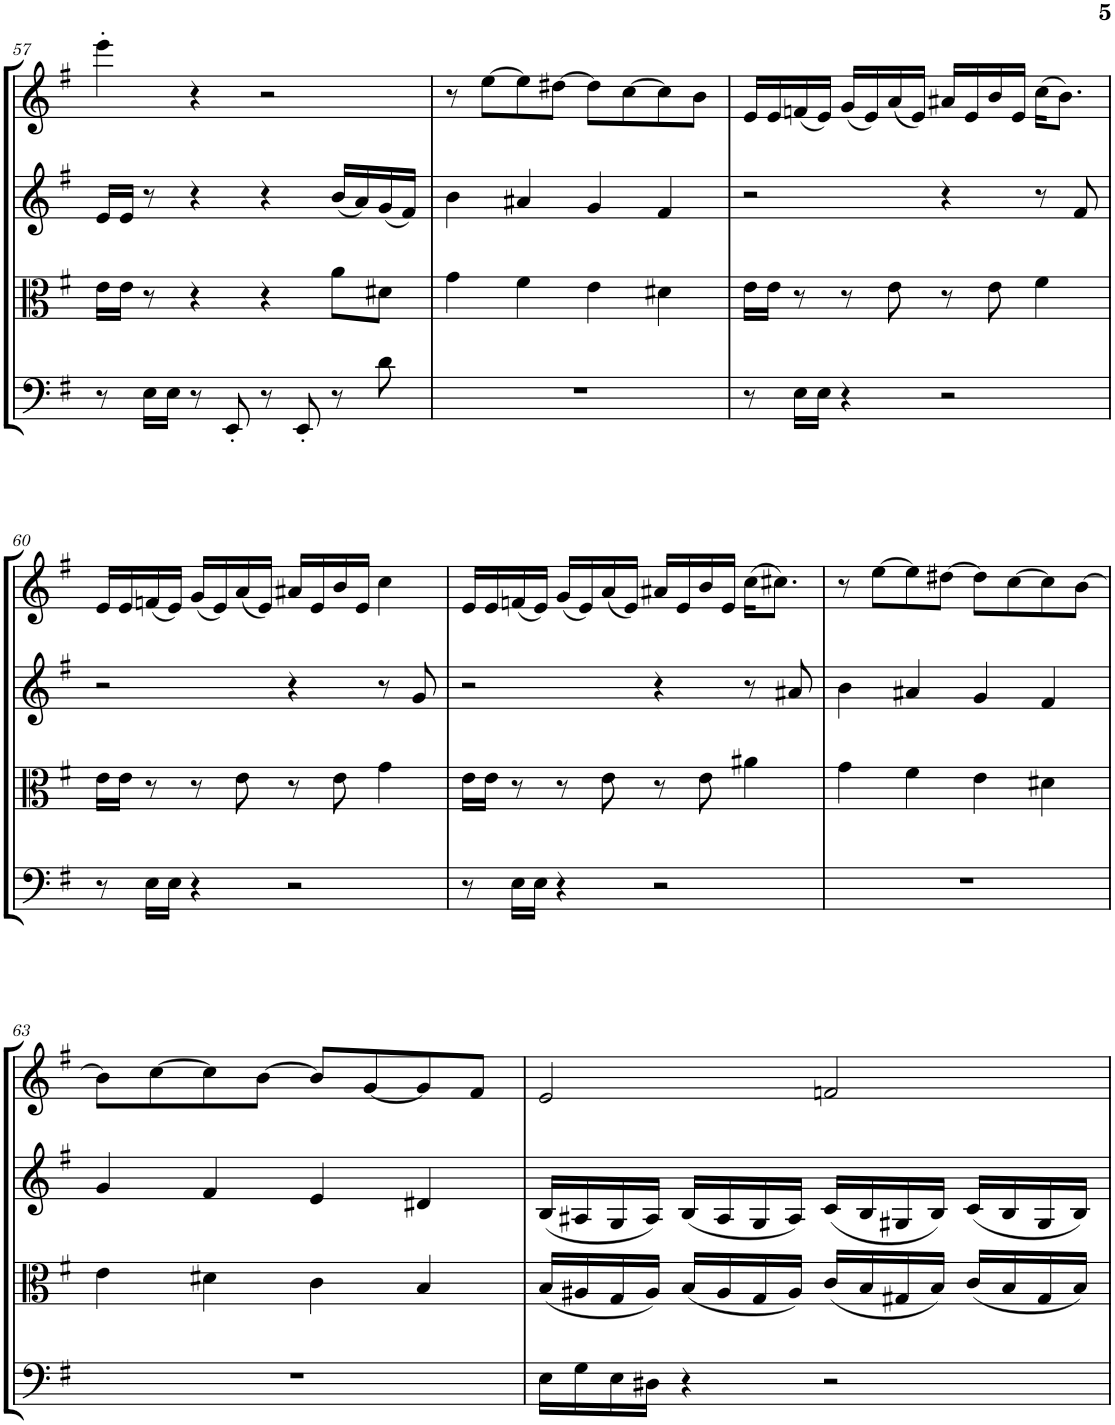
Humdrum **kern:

**kern	**kern	**kern	**kern
*part4	*part3	*part2	*part1
*staff4	*staff3	*staff2	*staff1
*I"チェロ	*I"ヴィオラ	*I"ヴァイオリン第2	*I"ヴァイオリン第1
!!LO:PB:g=z
*clefF4	*clefC3	*clefG2	*clefG2
*k[f#]	*k[f#]	*k[f#]	*k[f#]
*M4/4	*M4/4	*M4/4	*M4/4
=57	=57	=57	=57
8r	16e\LL	16e/LL	4eee'\
.	16e\JJ	16e/JJ	.
16E\LL	8r	8r	.
16E\JJ	.	.	.
8r	4r	4r	4r
8EE'/	.	.	.
8r	4r	4r	2r
8EE'/	.	.	.
8r	8a\L	(16b/LL	.
.	.	16a/)	.
8d\	8d#X\J	(16g/	.
.	.	16f#/JJ)	.
=58	=58	=58	=58
1r	4g\	4b\	8r
.	.	.	[8ee\L
.	4f#\	4a#X/	8ee\]
.	.	.	[8dd#X\J
.	4e\	4g/	8dd#\L]
.	.	.	[8cc\
.	4d#X\	4f#/	8cc\]
.	.	.	8b\J
=59	=59	=59	=59
8r	16e\LL	2r	16e/LL
.	16e\JJ	.	16e/
16E\LL	8r	.	(16fn/
16E\JJ	.	.	16e/JJ)
4r	8r	.	(16g/LL
.	.	.	16e/)
.	8e\	.	(16a/
.	.	.	16e/JJ)
2r	8r	4r	16a#X/LL
.	.	.	16e/
.	8e\	.	16b/
.	.	.	16e/JJ
.	4f#\	8r	(16cc\KL
.	.	.	8.b\J)
.	.	8f#/	.
!!LO:LB:g=z
=60	=60	=60	=60
8r	16e\LL	2r	16e/LL
.	16e\JJ	.	16e/
16E\LL	8r	.	(16fn/
16E\JJ	.	.	16e/JJ)
4r	8r	.	(16g/LL
.	.	.	16e/)
.	8e\	.	(16a/
.	.	.	16e/JJ)
2r	8r	4r	16a#X/LL
.	.	.	16e/
.	8e\	.	16b/
.	.	.	16e/JJ
.	4g\	8r	4cc\
.	.	8g/	.
=61	=61	=61	=61
8r	16e\LL	2r	16e/LL
.	16e\JJ	.	16e/
16E\LL	8r	.	(16fn/
16E\JJ	.	.	16e/JJ)
4r	8r	.	(16g/LL
.	.	.	16e/)
.	8e\	.	(16a/
.	.	.	16e/JJ)
2r	8r	4r	16a#X/LL
.	.	.	16e/
.	8e\	.	16b/
.	.	.	16e/JJ
.	4a#X\	8r	(16cc\KL
.	.	.	8.cc#X\J)
.	.	8a#X/	.
=62	=62	=62	=62
1r	4g\	4b\	8r
.	.	.	[8ee\L
.	4f#\	4a#X/	8ee\]
.	.	.	[8dd#X\J
.	4e\	4g/	8dd#\L]
.	.	.	[8cc\
.	4d#X\	4f#/	8cc\]
.	.	.	[8b\J
!!LO:LB:g=z
=63	=63	=63	=63
1r	4e\	4g/	8b\L]
.	.	.	[8cc\
.	4d#X\	4f#/	8cc\]
.	.	.	[8b\J
.	4c\	4e/	8b/L]
.	.	.	[8g/
.	4B/	4d#X/	8g/]
.	.	.	8f#/J
=64	=64	=64	=64
16E\LL	(16B/LL	(16B/LL	2e/
16G\	16A#X/	16A#X/	.
16E\	16G/	16G/	.
16D#X\JJ	16A#/JJ)	16A#/JJ)	.
4r	(16B/LL	(16B/LL	.
.	16A#/	16A#/	.
.	16G/	16G/	.
.	16A#/JJ)	16A#/JJ)	.
2r	(16c/LL	(16c/LL	2fn/
.	16B/	16B/	.
.	16G#X/	16G#X/	.
.	16B/JJ)	16B/JJ)	.
.	(16c/LL	(16c/LL	.
.	16B/	16B/	.
.	16G#/	16G#/	.
.	16B/JJ)	16B/JJ)	.
=	=	=	=
*-	*-	*-	*-
